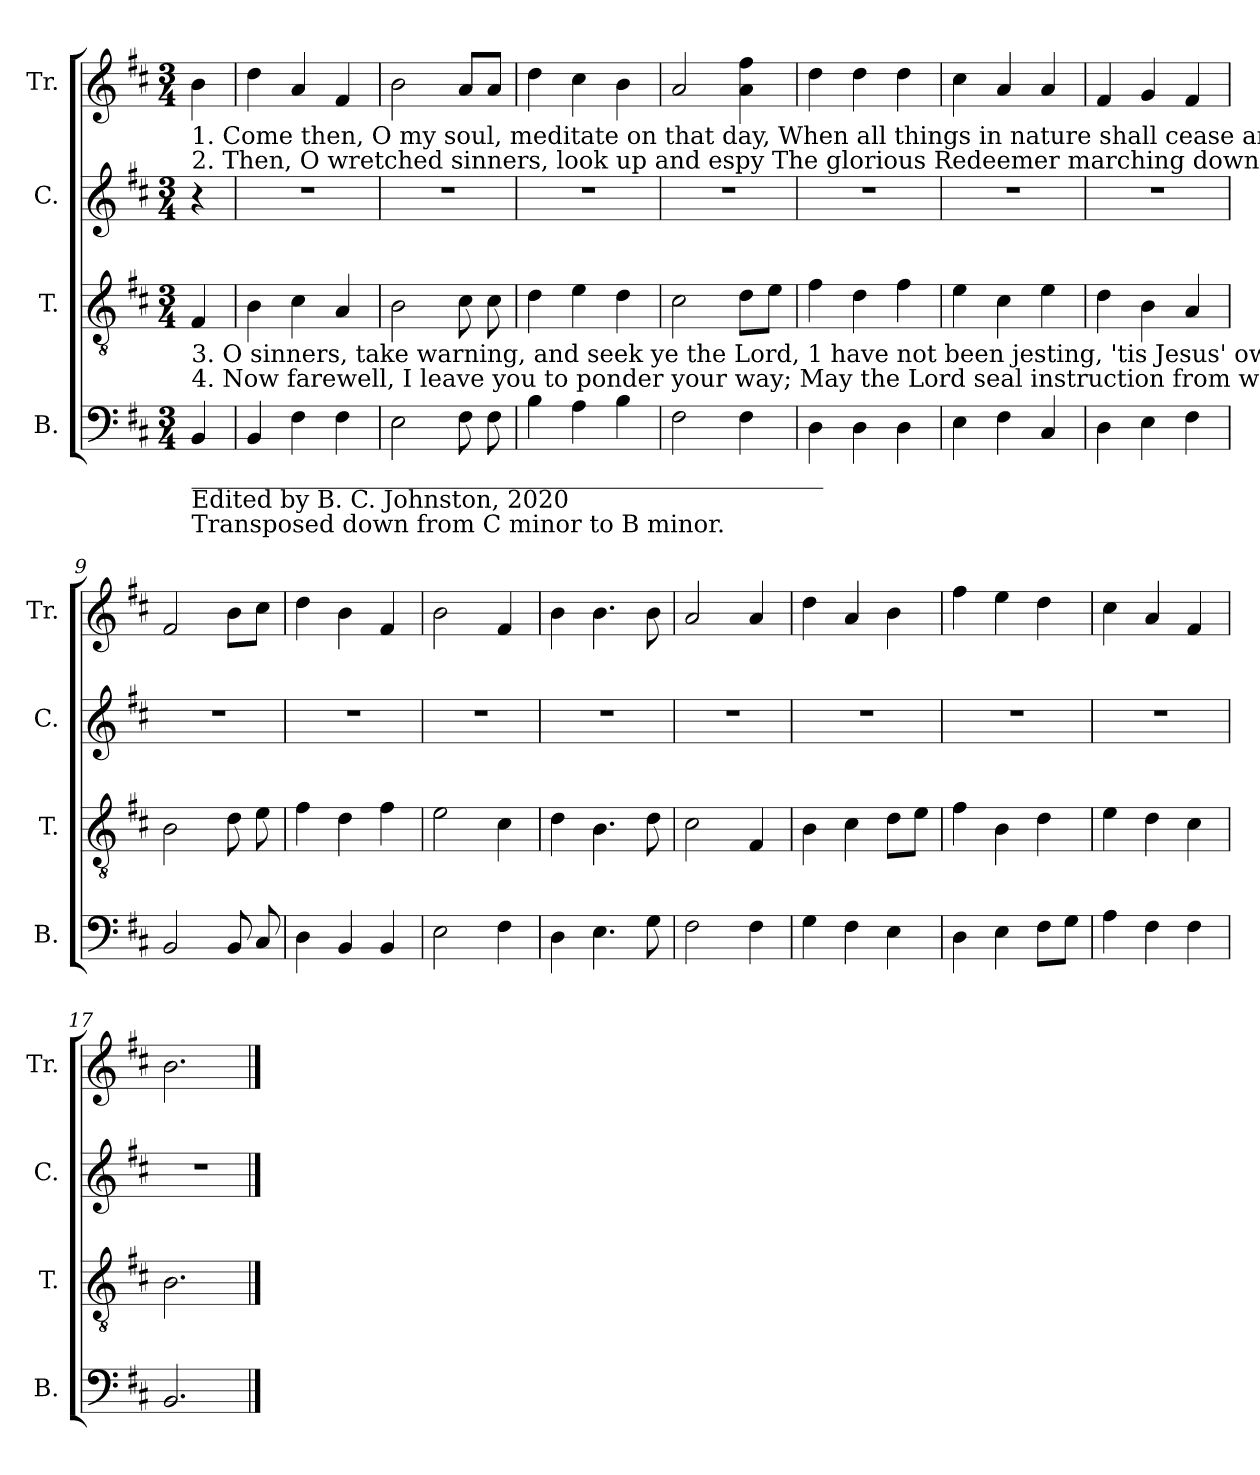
**kern	**kern	**kern	**kern
*part4	*part3	*part2	*part1
*staff4	*staff3	*staff2	*staff1
*I"B.	*I"T.	*I"C.	*I"Tr.
*I'B.	*I'T.	*I'C.	*I'Tr.
*clefF4	*clefGv2	*clefG2	*clefG2
*k[f#c#]	*k[f#c#]	*k[f#c#]	*k[f#c#]
*M3/4	*M3/4	*M3/4	*M3/4
*MM130	*MM130	*MM130	*MM130
=1	=1	=1	=1
!	!	!	!LO:TX:b:t=1. Come then, O my  soul,  meditate  on  that  day,    When all things in nature shall cease and decay;  When the trumpet shall sound, the angels appear   To reap down the earth, both the wheat and the tare.
!	!	!	!LO:TX:b:t=2. Then,  O  wretched  sinners,  look  up  and  espy     The  glorious Redeemer marching down the sky,    In   chariots   of   fire  to  the  earth  he  is   bound,   With   a    guard   of    angels   attending    him   down.
!	!LO:TX:b:t=3. O  sinners,  take  warning,  and  seek  ye  the  Lord,   1  have not  been  jesting, 'tis  Jesus' own word,  That those who believe, in glory they shall stand,  While all  un –be –lie –vers  are  sure  to  be  damned.	!	!
!	!LO:TX:b:t=4. Now  farewell,  I  leave  you  to  ponder  your  way;  May  the  Lord  seal  instruction from what I say;  That our souls to God's throne are poured out in prayer,  That  we  are  prepared  to  meet Christ in the air.	!	!
!LO:TX:b:t=____________________________________________________	!	!	!
!LO:TX:b:t=Edited by B. C. Johnston, 2020	!	!	!
!LO:TX:b:t=Transposed down from C minor to B minor.	!	!	!
4BB!/	4F#!/	4r	4b!\
=2	=2	=2	=2
4BB!/	4B!\	2.r	4dd!\
4F#!\	4c#!\	.	4a!/
4F#!\	4A!/	.	4f#!/
=3	=3	=3	=3
2E!\	2B!\	2.r	2b!\
8F#!\	8c#!\	.	8a!/L
8F#!\	8c#!\	.	8a!/J
=4	=4	=4	=4
4B!\	4d!\	2.r	4dd!\
4A!\	4e!\	.	4cc#!\
4B!\	4d!\	.	4b!\
=5	=5	=5	=5
2F#!\	2c#!\	2.r	2a!/
4F#!\	8d!\L	.	4a!\ 4ff#!\
.	8e!\J	.	.
=6	=6	=6	=6
4D!\	4f#!\	2.r	4dd!\
4D!\	4d!\	.	4dd!\
4D!\	4f#!\	.	4dd!\
=7	=7	=7	=7
4E!\	4e!\	2.r	4cc#!\
4F#!\	4c#!\	.	4a!/
4C#!/	4e!\	.	4a!/
=8	=8	=8	=8
4D!\	4d!\	2.r	4f#!/
4E!\	4B!\	.	4g!/
4F#!\	4A!/	.	4f#!/
=9	=9	=9	=9
2BB!/	2B!\	2.r	2f#!/
8BB!/	8d!\	.	8b!\L
8C#!/	8e!\	.	8cc#!\J
=10	=10	=10	=10
4D!\	4f#!\	2.r	4dd!\
4BB!/	4d!\	.	4b!\
4BB!/	4f#!\	.	4f#!/
=11	=11	=11	=11
2E!\	2e!\	2.r	2b!\
4F#!\	4c#!\	.	4f#!/
=12	=12	=12	=12
4D!\	4d!\	2.r	4b!\
4.E!\	4.B!\	.	4.b!\
8G!\	8d!\	.	8b!\
=13	=13	=13	=13
2F#!\	2c#!\	2.r	2a!/
4F#!\	4F#!/	.	4a!/
=14	=14	=14	=14
4G!\	4B!\	2.r	4dd!\
4F#!\	4c#!\	.	4a!/
4E!\	8d!\L	.	4b!\
.	8e!\J	.	.
=15	=15	=15	=15
4D!\	4f#!\	2.r	4ff#!\
4E!\	4B!\	.	4ee!\
8F#!\L	4d!\	.	4dd!\
8G!\J	.	.	.
=16	=16	=16	=16
4A!\	4e!\	2.r	4cc#!\
4F#!\	4d!\	.	4a!/
4F#!\	4c#!\	.	4f#!/
=17	=17	=17	=17
2.BB!/	2.B!\	2.r	2.b!\
==	==	==	==
*-	*-	*-	*-
